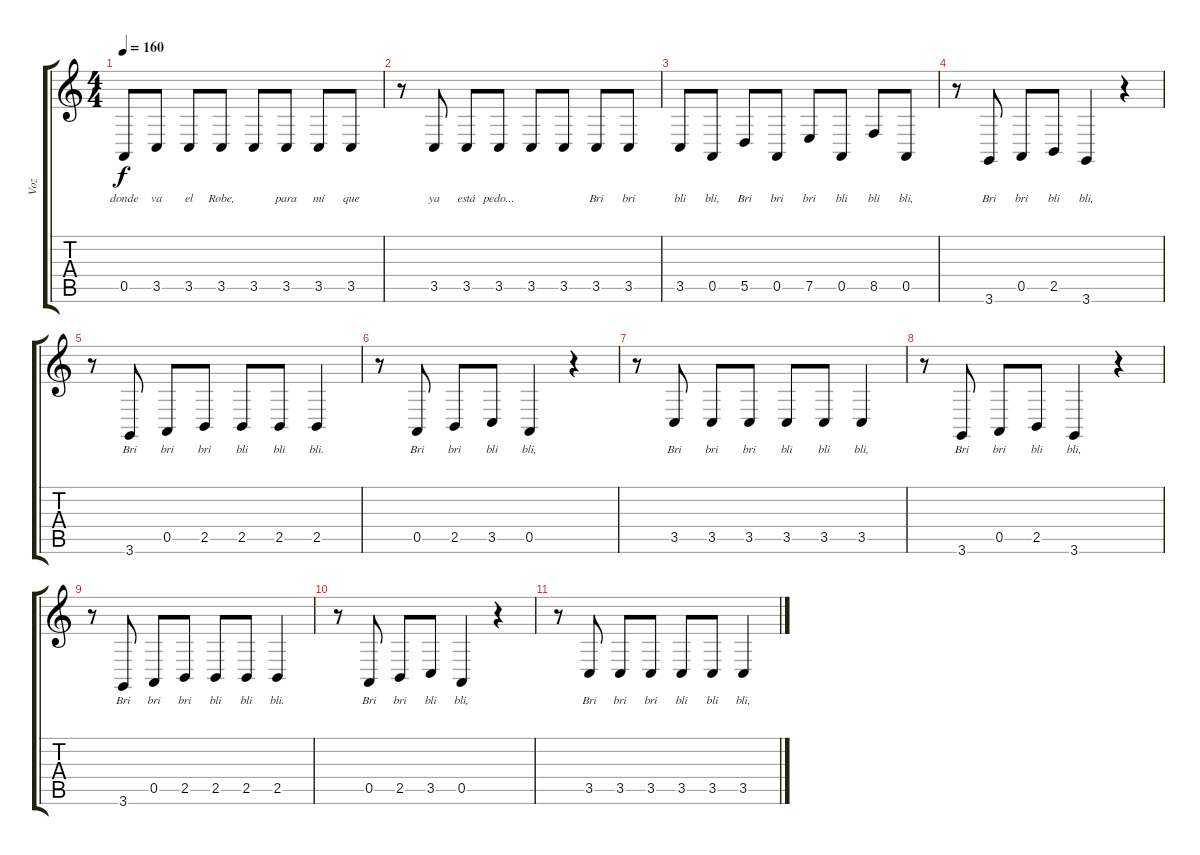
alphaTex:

\track ("Voz" "Voz") {instrument altosax}
\staff {score tabs}
\tuning (E4 B3 G3 D3 A2 E2) {hide}
\ts (4 4)
\tempo 160
\clef g2
\ks c
0.5.8{lyrics (0 "") lyrics (1 "donde") lyrics (2 "") lyrics (3 "") lyrics (4 "") dy f} 3.5.8{lyrics (0 "") lyrics (1 "va") lyrics (2 "") lyrics (3 "") lyrics (4 "")} 3.5.8{lyrics (0 "") lyrics (1 "el") lyrics (2 "") lyrics (3 "") lyrics (4 "")} 3.5.8{lyrics (0 "") lyrics (1 "Robe,") lyrics (2 "") lyrics (3 "") lyrics (4 "")} 3.5.8{lyrics (0 "") lyrics (1 "") lyrics (2 "") lyrics (3 "") lyrics (4 "")} 3.5.8{lyrics (0 "") lyrics (1 "para") lyrics (2 "") lyrics (3 "") lyrics (4 "")} 3.5.8{lyrics (0 "") lyrics (1 "mí") lyrics (2 "") lyrics (3 "") lyrics (4 "")} 3.5.8{lyrics (0 "") lyrics (1 "que") lyrics (2 "") lyrics (3 "") lyrics (4 "")} |
r.8 3.5.8{lyrics (0 "") lyrics (1 "ya") lyrics (2 "") lyrics (3 "") lyrics (4 "")} 3.5.8{lyrics (0 "") lyrics (1 "está") lyrics (2 "") lyrics (3 "") lyrics (4 "")} 3.5.8{lyrics (0 "") lyrics (1 "pedo...") lyrics (2 "") lyrics (3 "") lyrics (4 "")} 3.5.8{lyrics (0 "") lyrics (1 "") lyrics (2 "") lyrics (3 "") lyrics (4 "")} 3.5.8{lyrics (0 "") lyrics (1 "") lyrics (2 "") lyrics (3 "") lyrics (4 "")} 3.5.8{lyrics (0 "") lyrics (1 "Bri") lyrics (2 "") lyrics (3 "") lyrics (4 "")} 3.5.8{lyrics (0 "") lyrics (1 "bri") lyrics (2 "") lyrics (3 "") lyrics (4 "")} |
3.5.8{lyrics (0 "") lyrics (1 "bli") lyrics (2 "") lyrics (3 "") lyrics (4 "")} 0.5.8{lyrics (0 "") lyrics (1 "bli,") lyrics (2 "") lyrics (3 "") lyrics (4 "")} 5.5.8{lyrics (0 "") lyrics (1 "Bri") lyrics (2 "") lyrics (3 "") lyrics (4 "")} 0.5.8{lyrics (0 "") lyrics (1 "bri") lyrics (2 "") lyrics (3 "") lyrics (4 "")} 7.5.8{lyrics (0 "") lyrics (1 "bri") lyrics (2 "") lyrics (3 "") lyrics (4 "")} 0.5.8{lyrics (0 "") lyrics (1 "bli") lyrics (2 "") lyrics (3 "") lyrics (4 "")} 8.5.8{lyrics (0 "") lyrics (1 "bli") lyrics (2 "") lyrics (3 "") lyrics (4 "")} 0.5.8{lyrics (0 "") lyrics (1 "bli,") lyrics (2 "") lyrics (3 "") lyrics (4 "")} |
r.8 3.6.8{lyrics (0 "") lyrics (1 "Bri") lyrics (2 "") lyrics (3 "") lyrics (4 "")} 0.5.8{lyrics (0 "") lyrics (1 "bri") lyrics (2 "") lyrics (3 "") lyrics (4 "")} 2.5.8{lyrics (0 "") lyrics (1 "bli") lyrics (2 "") lyrics (3 "") lyrics (4 "")} 3.6.4{lyrics (0 "") lyrics (1 "bli,") lyrics (2 "") lyrics (3 "") lyrics (4 "")} r.4 |
r.8 3.6.8{lyrics (0 "") lyrics (1 "Bri") lyrics (2 "") lyrics (3 "") lyrics (4 "")} 0.5.8{lyrics (0 "") lyrics (1 "bri") lyrics (2 "") lyrics (3 "") lyrics (4 "")} 2.5.8{lyrics (0 "") lyrics (1 "bri") lyrics (2 "") lyrics (3 "") lyrics (4 "")} 2.5.8{lyrics (0 "") lyrics (1 "bli") lyrics (2 "") lyrics (3 "") lyrics (4 "")} 2.5.8{lyrics (0 "") lyrics (1 "bli") lyrics (2 "") lyrics (3 "") lyrics (4 "")} 2.5.4{lyrics (0 "") lyrics (1 "bli.") lyrics (2 "") lyrics (3 "") lyrics (4 "")} |
r.8 0.5.8{lyrics (0 "") lyrics (1 "Bri") lyrics (2 "") lyrics (3 "") lyrics (4 "")} 2.5.8{lyrics (0 "") lyrics (1 "bri") lyrics (2 "") lyrics (3 "") lyrics (4 "")} 3.5.8{lyrics (0 "") lyrics (1 "bli") lyrics (2 "") lyrics (3 "") lyrics (4 "")} 0.5.4{lyrics (0 "") lyrics (1 "bli,") lyrics (2 "") lyrics (3 "") lyrics (4 "")} r.4 |
r.8 3.5.8{lyrics (0 "") lyrics (1 "Bri") lyrics (2 "") lyrics (3 "") lyrics (4 "")} 3.5.8{lyrics (0 "") lyrics (1 "bri") lyrics (2 "") lyrics (3 "") lyrics (4 "")} 3.5.8{lyrics (0 "") lyrics (1 "bri") lyrics (2 "") lyrics (3 "") lyrics (4 "")} 3.5.8{lyrics (0 "") lyrics (1 "bli") lyrics (2 "") lyrics (3 "") lyrics (4 "")} 3.5.8{lyrics (0 "") lyrics (1 "bli") lyrics (2 "") lyrics (3 "") lyrics (4 "")} 3.5.4{lyrics (0 "") lyrics (1 "bli,") lyrics (2 "") lyrics (3 "") lyrics (4 "")} |
r.8 3.6.8{lyrics (0 "") lyrics (1 "Bri") lyrics (2 "") lyrics (3 "") lyrics (4 "")} 0.5.8{lyrics (0 "") lyrics (1 "bri") lyrics (2 "") lyrics (3 "") lyrics (4 "")} 2.5.8{lyrics (0 "") lyrics (1 "bli") lyrics (2 "") lyrics (3 "") lyrics (4 "")} 3.6.4{lyrics (0 "") lyrics (1 "bli,") lyrics (2 "") lyrics (3 "") lyrics (4 "")} r.4 |
r.8 3.6.8{lyrics (0 "") lyrics (1 "Bri") lyrics (2 "") lyrics (3 "") lyrics (4 "")} 0.5.8{lyrics (0 "") lyrics (1 "bri") lyrics (2 "") lyrics (3 "") lyrics (4 "")} 2.5.8{lyrics (0 "") lyrics (1 "bri") lyrics (2 "") lyrics (3 "") lyrics (4 "")} 2.5.8{lyrics (0 "") lyrics (1 "bli") lyrics (2 "") lyrics (3 "") lyrics (4 "")} 2.5.8{lyrics (0 "") lyrics (1 "bli") lyrics (2 "") lyrics (3 "") lyrics (4 "")} 2.5.4{lyrics (0 "") lyrics (1 "bli.") lyrics (2 "") lyrics (3 "") lyrics (4 "")} |
r.8 0.5.8{lyrics (0 "") lyrics (1 "Bri") lyrics (2 "") lyrics (3 "") lyrics (4 "")} 2.5.8{lyrics (0 "") lyrics (1 "bri") lyrics (2 "") lyrics (3 "") lyrics (4 "")} 3.5.8{lyrics (0 "") lyrics (1 "bli") lyrics (2 "") lyrics (3 "") lyrics (4 "")} 0.5.4{lyrics (0 "") lyrics (1 "bli,") lyrics (2 "") lyrics (3 "") lyrics (4 "")} r.4 |
r.8 3.5.8{lyrics (0 "") lyrics (1 "Bri") lyrics (2 "") lyrics (3 "") lyrics (4 "")} 3.5.8{lyrics (0 "") lyrics (1 "bri") lyrics (2 "") lyrics (3 "") lyrics (4 "")} 3.5.8{lyrics (0 "") lyrics (1 "bri") lyrics (2 "") lyrics (3 "") lyrics (4 "")} 3.5.8{lyrics (0 "") lyrics (1 "bli") lyrics (2 "") lyrics (3 "") lyrics (4 "")} 3.5.8{lyrics (0 "") lyrics (1 "bli") lyrics (2 "") lyrics (3 "") lyrics (4 "")} 3.5.4{lyrics (0 "") lyrics (1 "bli,") lyrics (2 "") lyrics (3 "") lyrics (4 "")}
